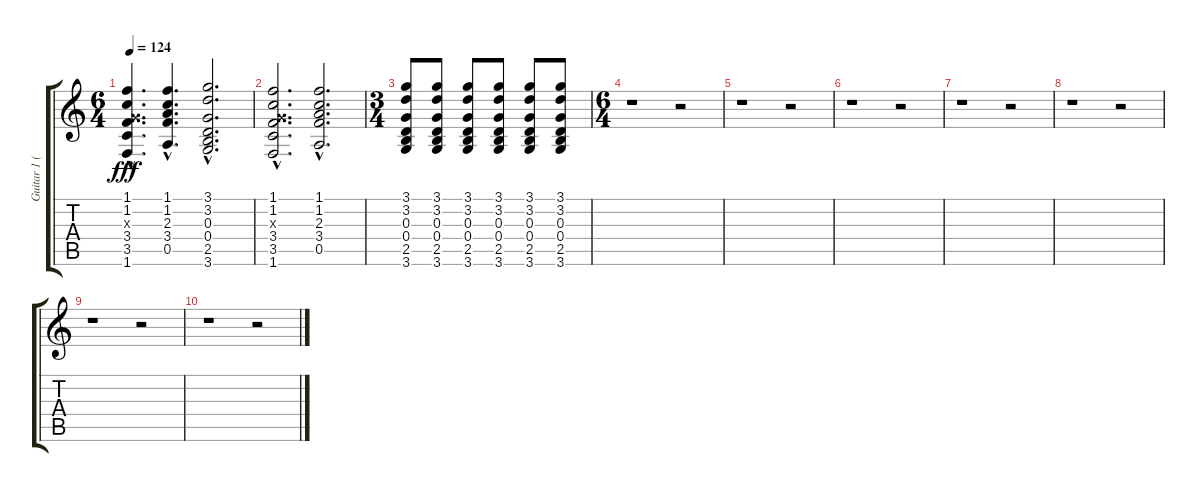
\track ("Guitar 1 (Clean)" "Guitar 1 (") {instrument electricguitarclean}
\staff {score tabs}
\tuning (E4 B3 G3 D3 A2 E2) {hide}
\ts (6 4)
\tempo 124
\clef g2
\ks c
(1.1{hac} 1.2{hac} 0.3{hac x} 3.4{hac} 3.5{hac} 1.6{hac}).4{d dy fff} (1.1{hac} 1.2{hac} 2.3{hac} 3.4{hac} 0.5{hac}).4{d} (3.1{hac} 3.2{hac} 0.3{hac} 0.4{hac} 2.5{hac} 3.6{hac}).2{d} |
(1.1{hac} 1.2{hac} 0.3{hac x} 3.4{hac} 3.5{hac} 1.6{hac}).2{d} (1.1{hac} 1.2{hac} 2.3{hac} 3.4{hac} 0.5{hac}).2{d} |
\ts (3 4)
(3.1 3.2 0.3 0.4 2.5 3.6).8{volume 8} (3.1 3.2 0.3 0.4 2.5 3.6).8 (3.1 3.2 0.3 0.4 2.5 3.6).8 (3.1 3.2 0.3 0.4 2.5 3.6).8 (3.1 3.2 0.3 0.4 2.5 3.6).8 (3.1 3.2 0.3 0.4 2.5 3.6).8 |
\ts (6 4)
r.1 r.2 |
r.1 r.2 |
r.1 r.2 |
r.1 r.2 |
r.1 r.2 |
r.1 r.2 |
r.1 r.2
